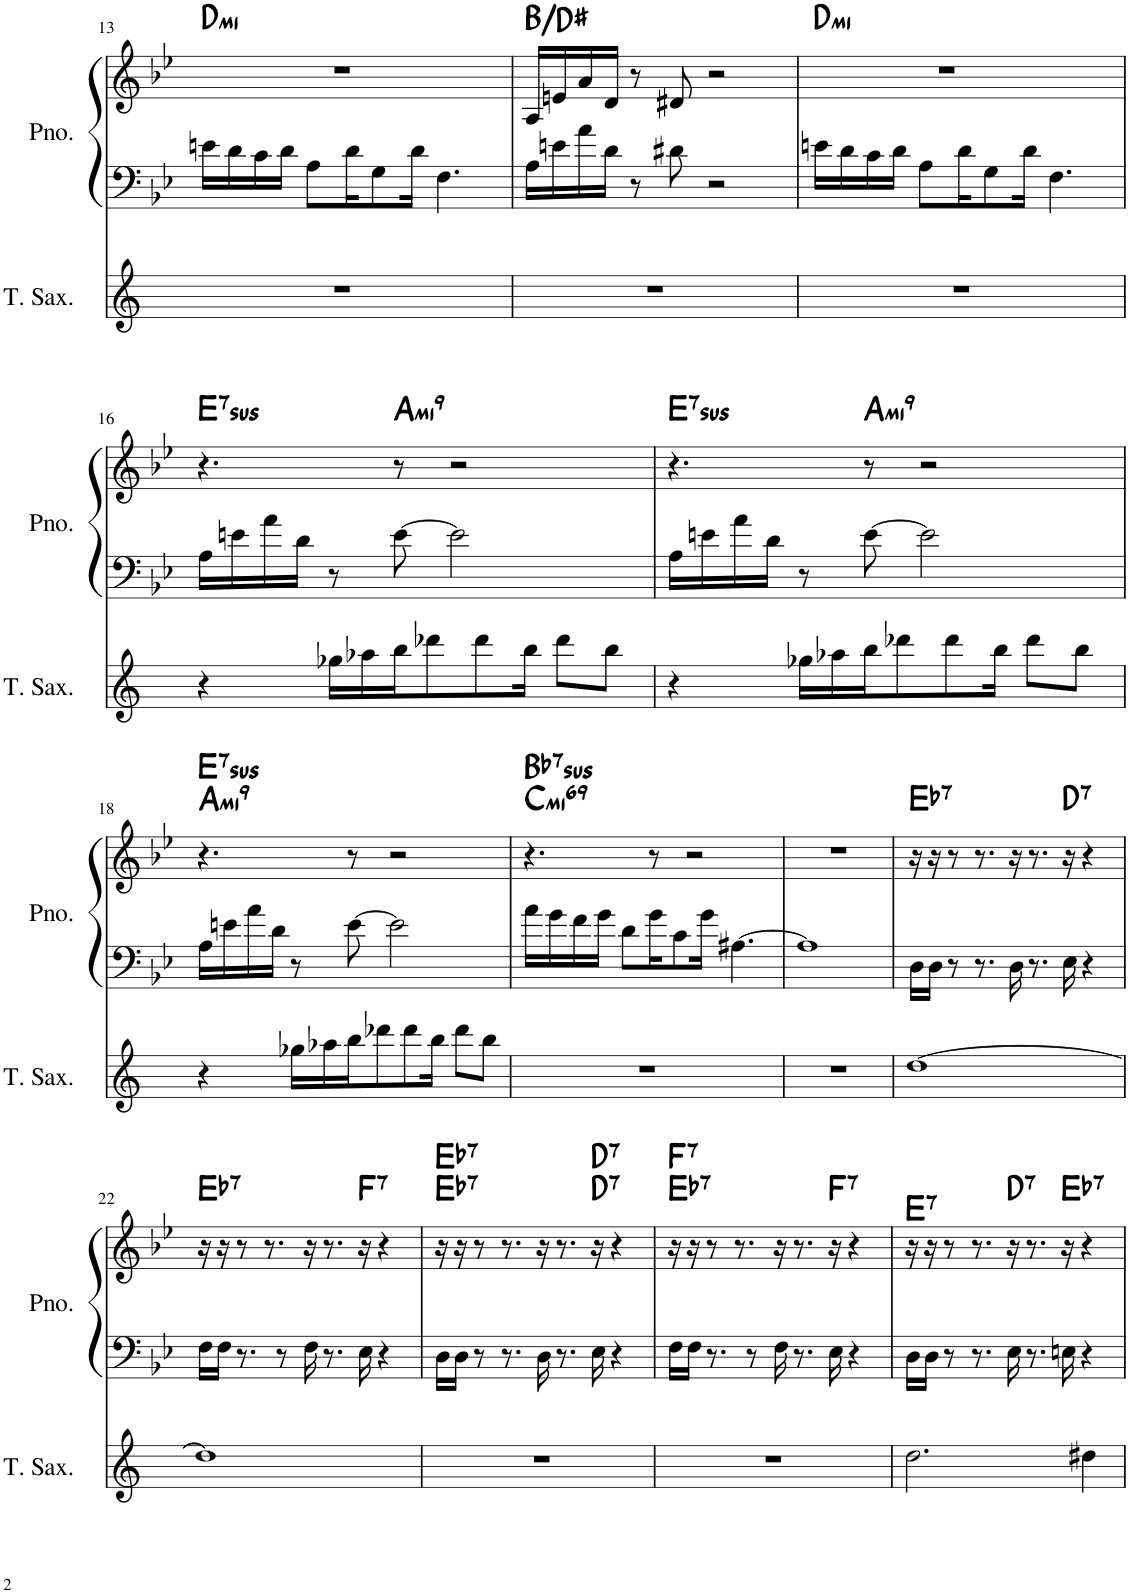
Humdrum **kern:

**kern	**kern	**kern	**harte
*part2	*part1	*part1	*part1
*staff3	*staff2	*staff1	*
*I"Tenor Saxophone	*I"Piano	*	*
*I'T. Sax.	*I'Pno.	*	*
!!LO:PB:g=z
*clefG2	*clefF4	*clefG2	*
*Trd8c14	*	*	*
*k[]	*k[b-e-]	*k[b-e-]	*
*M4/4	*M4/4	*M4/4	*
=13	=13	=13	=13
!	!	!	!LO:H:kt=m
1r	16en\LL	1r	D:min
.	16d\	.	.
.	16c\	.	.
.	16d\JJ	.	.
.	8A\L	.	.
.	16d\K	.	.
.	8G\	.	.
.	16d\Jk	.	.
.	4.F\	.	.
=14	=14	=14	=14
1r	16A\LL	16A/LL	B:maj/3
.	16en\	16en/	.
.	16a\	16a/	.
.	16d\JJ	16d/JJ	.
.	8r	8r	.
.	8d#X\	8d#X/	.
.	2r	2r	.
=15	=15	=15	=15
!	!	!	!LO:H:kt=m
1r	16en\LL	1r	D:min
.	16d\	.	.
.	16c\	.	.
.	16d\JJ	.	.
.	8A\L	.	.
.	16d\K	.	.
.	8G\	.	.
.	16d\Jk	.	.
.	4.F\	.	.
!!LO:LB:g=z
=16	=16	=16	=16
!	!	!	!LO:H:kt=7sus
4r	16A\LL	4.r	E:sus4(7)
.	16en\	.	.
.	16a\	.	.
.	16d\JJ	.	.
16gg-X\LL	8r	.	.
16aa-X\	.	.	.
!	!	!	!LO:H:kt=m9
16bb\J	[8e\	8r	A:min9
8ddd-X\	.	.	.
.	2e\]	2r	.
8ddd-\	.	.	.
16bb\Jk	.	.	.
8ddd-\L	.	.	.
8bb\J	.	.	.
=17	=17	=17	=17
!	!	!	!LO:H:kt=7sus
4r	16A\LL	4.r	E:sus4(7)
.	16en\	.	.
.	16a\	.	.
.	16d\JJ	.	.
16gg-X\LL	8r	.	.
16aa-X\	.	.	.
!	!	!	!LO:H:kt=m9
16bb\J	[8e\	8r	A:min9
8ddd-X\	.	.	.
.	2e\]	2r	.
8ddd-\	.	.	.
16bb\Jk	.	.	.
8ddd-\L	.	.	.
8bb\J	.	.	.
!!LO:LB:g=z
=18	=18	=18	=18
!	!	!	!LO:H:n=1:kt=m9
!	!	!	!LO:H:n=2:kt=7sus
4r	16A\LL	4.r	A:min9 E:sus4(7)
.	16en\	.	.
.	16a\	.	.
.	16d\JJ	.	.
16gg-X\LL	8r	.	.
16aa-X\	.	.	.
16bb\J	[8e\	8r	.
8ddd-X\	.	.	.
.	2e\]	2r	.
8ddd-\	.	.	.
16bb\Jk	.	.	.
8ddd-\L	.	.	.
8bb\J	.	.	.
=19	=19	=19	=19
!	!	!	!LO:H:n=1:kt=m6
!	!	!	!LO:H:n=2:kt=7sus
1r	16a\LL	4.r	C:min6(9) Bb:sus4(7)
.	16g\	.	.
.	16f\	.	.
.	16g\JJ	.	.
.	8d\L	.	.
.	16g\K	8r	.
.	8c\	.	.
.	.	2r	.
.	16g\Jk	.	.
.	[4.A#X\	.	.
=20	=20	=20	=20
1r	1A#]	1r	.
=21	=21	=21	=21
!	!	!	!LO:H:kt=7
[1dd	16D\LL	16r	Eb:7
.	16D\JJ	16r	.
.	8r	8r	.
.	8.r	8.r	.
.	16D\	16r	.
.	8.r	8.r	.
!	!	!	!LO:H:kt=7
.	16E-\	16r	D:7
.	4r	4r	.
!!LO:LB:g=z
=22	=22	=22	=22
!	!	!	!LO:H:kt=7
1dd]	16F\LL	16r	Eb:7
.	16F\JJ	16r	.
.	8.r	8r	.
.	.	8.r	.
.	8r	.	.
.	16F\	16r	.
.	8.r	8.r	.
!	!	!	!LO:H:kt=7
.	16E-\	16r	F:7
.	4r	4r	.
=23	=23	=23	=23
!	!	!	!LO:H:n=1:kt=7
!	!	!	!LO:H:n=2:kt=7
1r	16D\LL	16r	Eb:7 Eb:7
.	16D\JJ	16r	.
.	8r	8r	.
.	8.r	8.r	.
.	16D\	16r	.
.	8.r	8.r	.
!	!	!	!LO:H:n=1:kt=7
!	!	!	!LO:H:n=2:kt=7
.	16E-\	16r	D:7 D:7
.	4r	4r	.
=24	=24	=24	=24
!	!	!	!LO:H:n=1:kt=7
!	!	!	!LO:H:n=2:kt=7
1r	16F\LL	16r	Eb:7 F:7
.	16F\JJ	16r	.
.	8.r	8r	.
.	.	8.r	.
.	8r	.	.
.	16F\	16r	.
.	8.r	8.r	.
!	!	!	!LO:H:kt=7
.	16E-\	16r	F:7
.	4r	4r	.
=25	=25	=25	=25
!	!	!	!LO:H:kt=7
2.dd\	16D\LL	16r	E:7
.	16D\JJ	16r	.
.	8r	8r	.
.	8.r	8.r	.
!	!	!	!LO:H:kt=7
.	16E-\	16r	D:7
.	8.r	8.r	.
!	!	!	!LO:H:kt=7
.	16En\	16r	Eb:7
4dd#X\	4r	4r	.
=	=	=	=
*-	*-	*-	*-
